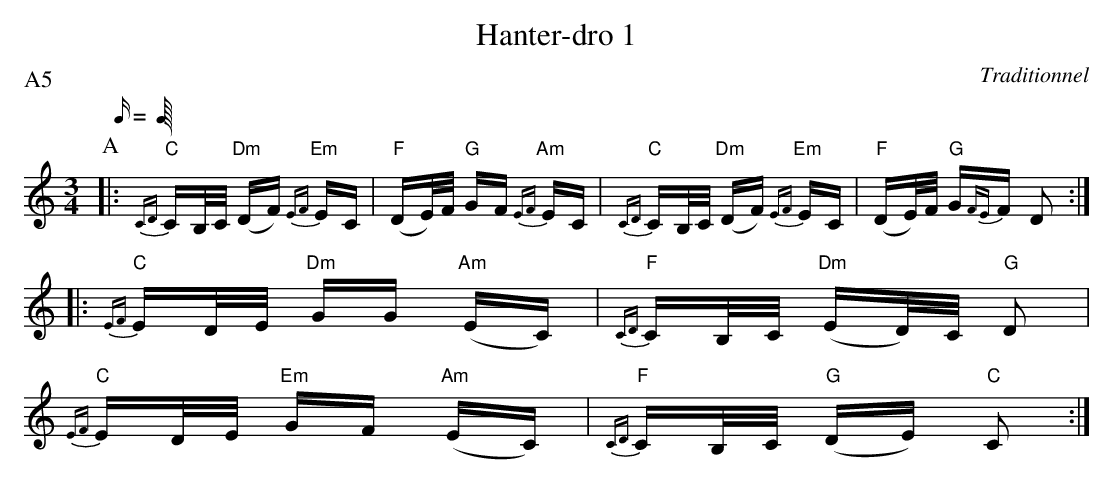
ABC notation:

X:1
T:Hanter-dro 1
M:3/4
L:1/16
Q:C2=116
C:Traditionnel
P:A5
K:C
P:A
|: "C"{CD}CB,/2C/2 "Dm"(DF) "Em"{EF}EC | "F"   (DE/2)F/2 "G"GF "Am"{EF}EC |\
   "C"{CD}CB,/2C/2 "Dm"(DF) "Em"{EF}EC | "F"   (DE/2)F/2 "G"G{FE}F D2 :|
|: "C"{EF}ED/2E/2  "Dm"GG   "Am"(EC)   | "F"{CD}CB,/2C/2 "Dm"(ED/2)C/2 "G"D2 |
   "C"{EF}ED/2E/2  "Em"GF   "Am"(EC)   | "F"{CD}CB,/2C/2 "G"(DE) "C"C2 :|
